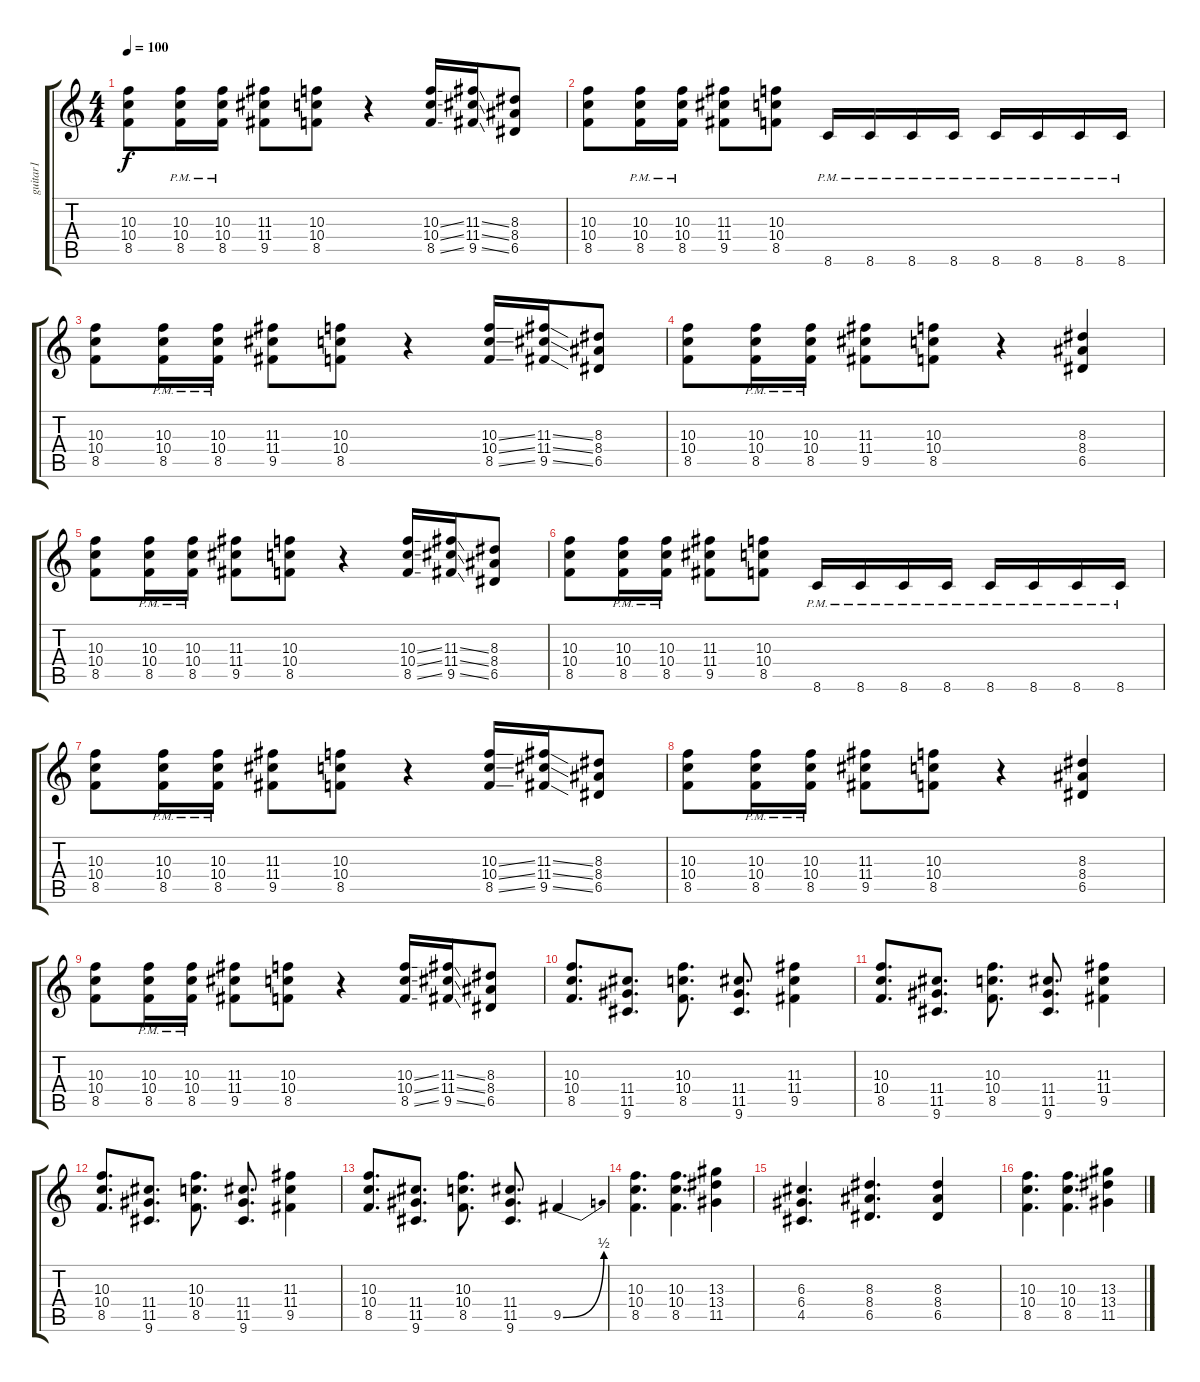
\track ("guitar1" "guitar1") {instrument distortionguitar}
\staff {score tabs}
\tuning (E4 B3 G3 D3 A2 E2) {hide}
\ts (4 4)
\tempo 100
\clef g2
\ks c
(10.3 10.4 8.5).8{dy f} (10.3{pm} 10.4{pm} 8.5{pm}).16 (10.3{pm} 10.4{pm} 8.5{pm}).16 (11.3 11.4 9.5).8 (10.3 10.4 8.5).8 r.4 (10.3{ss} 10.4{ss} 8.5{ss}).16 (11.3{ss} 11.4{ss} 9.5{ss}).16 (8.3 8.4 6.5).8 |
(10.3 10.4 8.5).8 (10.3{pm} 10.4{pm} 8.5{pm}).16 (10.3{pm} 10.4{pm} 8.5{pm}).16 (11.3 11.4 9.5).8 (10.3 10.4 8.5).8 8.6{pm}.16 8.6{pm}.16 8.6{pm}.16 8.6{pm}.16 8.6{pm}.16 8.6{pm}.16 8.6{pm}.16 8.6{pm}.16 |
(10.3 10.4 8.5).8 (10.3{pm} 10.4{pm} 8.5{pm}).16 (10.3{pm} 10.4{pm} 8.5{pm}).16 (11.3 11.4 9.5).8 (10.3 10.4 8.5).8 r.4 (10.3{ss} 10.4{ss} 8.5{ss}).16 (11.3{ss} 11.4{ss} 9.5{ss}).16 (8.3 8.4 6.5).8 |
(10.3 10.4 8.5).8 (10.3{pm} 10.4{pm} 8.5{pm}).16 (10.3{pm} 10.4{pm} 8.5{pm}).16 (11.3 11.4 9.5).8 (10.3 10.4 8.5).8 r.4 (8.3 8.4 6.5).4 |
(10.3 10.4 8.5).8 (10.3{pm} 10.4{pm} 8.5{pm}).16 (10.3{pm} 10.4{pm} 8.5{pm}).16 (11.3 11.4 9.5).8 (10.3 10.4 8.5).8 r.4 (10.3{ss} 10.4{ss} 8.5{ss}).16 (11.3{ss} 11.4{ss} 9.5{ss}).16 (8.3 8.4 6.5).8 |
(10.3 10.4 8.5).8 (10.3{pm} 10.4{pm} 8.5{pm}).16 (10.3{pm} 10.4{pm} 8.5{pm}).16 (11.3 11.4 9.5).8 (10.3 10.4 8.5).8 8.6{pm}.16 8.6{pm}.16 8.6{pm}.16 8.6{pm}.16 8.6{pm}.16 8.6{pm}.16 8.6{pm}.16 8.6{pm}.16 |
(10.3 10.4 8.5).8 (10.3{pm} 10.4{pm} 8.5{pm}).16 (10.3{pm} 10.4{pm} 8.5{pm}).16 (11.3 11.4 9.5).8 (10.3 10.4 8.5).8 r.4 (10.3{ss} 10.4{ss} 8.5{ss}).16 (11.3{ss} 11.4{ss} 9.5{ss}).16 (8.3 8.4 6.5).8 |
(10.3 10.4 8.5).8 (10.3{pm} 10.4{pm} 8.5{pm}).16 (10.3{pm} 10.4{pm} 8.5{pm}).16 (11.3 11.4 9.5).8 (10.3 10.4 8.5).8 r.4 (8.3 8.4 6.5).4 |
(10.3 10.4 8.5).8 (10.3{pm} 10.4{pm} 8.5{pm}).16 (10.3{pm} 10.4{pm} 8.5{pm}).16 (11.3 11.4 9.5).8 (10.3 10.4 8.5).8 r.4 (10.3{ss} 10.4{ss} 8.5{ss}).16 (11.3{ss} 11.4{ss} 9.5{ss}).16 (8.3 8.4 6.5).8 |
(10.3 10.4 8.5).8{d} (11.4 11.5 9.6).8{d} (10.3 10.4 8.5).8{d} (11.4 11.5 9.6).8{d} (11.3 11.4 9.5).4 |
(10.3 10.4 8.5).8{d} (11.4 11.5 9.6).8{d} (10.3 10.4 8.5).8{d} (11.4 11.5 9.6).8{d} (11.3 11.4 9.5).4 |
(10.3 10.4 8.5).8{d} (11.4 11.5 9.6).8{d} (10.3 10.4 8.5).8{d} (11.4 11.5 9.6).8{d} (11.3 11.4 9.5).4 |
(10.3 10.4 8.5).8{d} (11.4 11.5 9.6).8{d} (10.3 10.4 8.5).8{d} (11.4 11.5 9.6).8{d} 9.5{be (bend 0 0 60 2)}.4 |
(10.3 10.4 8.5).4{d} (10.3 10.4 8.5).4{d} (13.3 13.4 11.5).4 |
(6.3 6.4 4.5).4{d} (8.3 8.4 6.5).4{d} (8.3 8.4 6.5).4 |
(10.3 10.4 8.5).4{d} (10.3 10.4 8.5).4{d} (13.3 13.4 11.5).4
